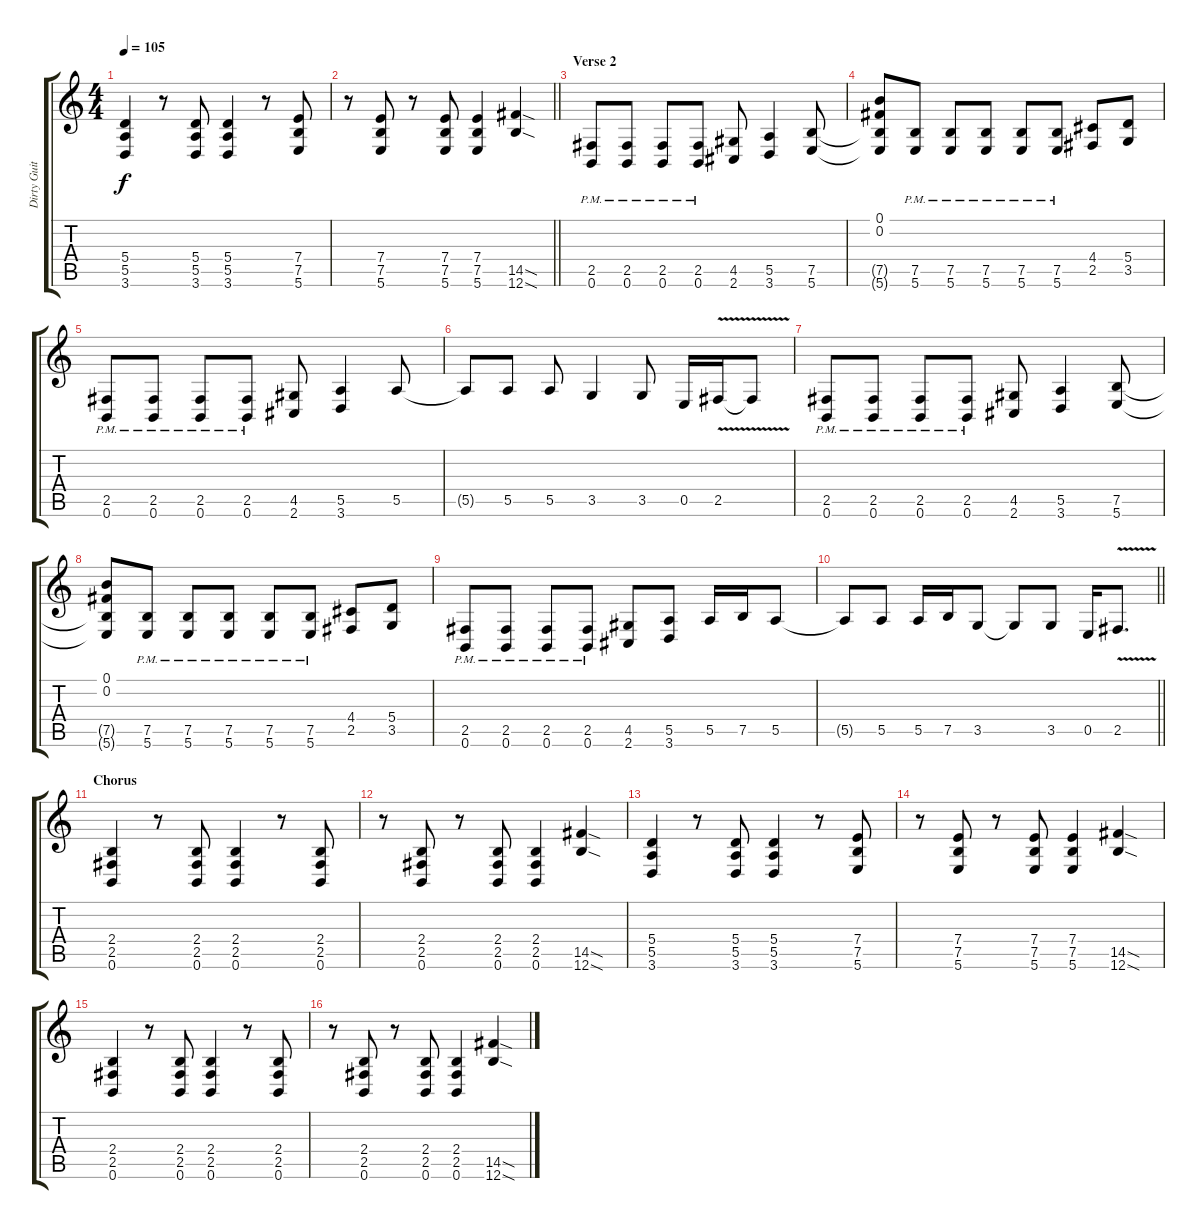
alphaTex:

\track ("Dirty Guitar" "Dirty Guit") {instrument distortionguitar}
\staff {score tabs}
\tuning (B3 Gb3 D3 A2 E2 B1) {hide}
\ts (4 4)
\tempo 105
\clef g2
\ks c
(5.4 5.5 3.6).4{dy f} r.8 (5.4 5.5 3.6).8 (5.4 5.5 3.6).4 r.8 (7.4 7.5 5.6).8 |
\barLineRight lightlight
r.8 (7.4 7.5 5.6).8 r.8 (7.4 7.5 5.6).8 (7.4 7.5 5.6).4 (14.5{sod} 12.6{sod}).4 |
\section ("" "Verse 2")
(2.5{pm} 0.6{pm}).8 (2.5{pm} 0.6{pm}).8 (2.5{pm} 0.6{pm}).8 (2.5{pm} 0.6{pm}).8 (4.5 2.6).8 (5.5 3.6).4 (7.5 5.6).8 |
(0.1 0.2 7.5{t} 5.6{t}).8 (7.5{pm} 5.6{pm}).8 (7.5{pm} 5.6{pm}).8 (7.5{pm} 5.6{pm}).8 (7.5{pm} 5.6{pm}).8 (7.5{pm} 5.6{pm}).8 (4.4 2.5).8 (5.4 3.5).8 |
(2.5{pm} 0.6{pm}).8 (2.5{pm} 0.6{pm}).8 (2.5{pm} 0.6{pm}).8 (2.5{pm} 0.6{pm}).8 (4.5 2.6).8 (5.5 3.6).4 5.5.8 |
5.5{t}.8 5.5.8 5.5.8 3.5.4 3.5.8 0.5.16 2.5{v}.16 2.5{t}.8 |
(2.5{pm} 0.6{pm}).8 (2.5{pm} 0.6{pm}).8 (2.5{pm} 0.6{pm}).8 (2.5{pm} 0.6{pm}).8 (4.5 2.6).8 (5.5 3.6).4 (7.5 5.6).8 |
(0.1 0.2 7.5{t} 5.6{t}).8 (7.5{pm} 5.6{pm}).8 (7.5{pm} 5.6{pm}).8 (7.5{pm} 5.6{pm}).8 (7.5{pm} 5.6{pm}).8 (7.5{pm} 5.6{pm}).8 (4.4 2.5).8 (5.4 3.5).8 |
(2.5{pm} 0.6{pm}).8 (2.5{pm} 0.6{pm}).8 (2.5{pm} 0.6{pm}).8 (2.5{pm} 0.6{pm}).8 (4.5 2.6).8 (5.5 3.6).8 5.5.16 7.5.16 5.5.8 |
\barLineRight lightlight
5.5{t}.8 5.5.8 5.5.16 7.5.16 3.5.8 3.5{t}.8 3.5.8 0.5.16 2.5{v}.8{d} |
\section ("" "Chorus")
(2.4 2.5 0.6).4 r.8 (2.4 2.5 0.6).8 (2.4 2.5 0.6).4 r.8 (2.4 2.5 0.6).8 |
r.8 (2.4 2.5 0.6).8 r.8 (2.4 2.5 0.6).8 (2.4 2.5 0.6).4 (14.5{sod} 12.6{sod}).4 |
(5.4 5.5 3.6).4 r.8 (5.4 5.5 3.6).8 (5.4 5.5 3.6).4 r.8 (7.4 7.5 5.6).8 |
r.8 (7.4 7.5 5.6).8 r.8 (7.4 7.5 5.6).8 (7.4 7.5 5.6).4 (14.5{sod} 12.6{sod}).4 |
(2.4 2.5 0.6).4 r.8 (2.4 2.5 0.6).8 (2.4 2.5 0.6).4 r.8 (2.4 2.5 0.6).8 |
r.8 (2.4 2.5 0.6).8 r.8 (2.4 2.5 0.6).8 (2.4 2.5 0.6).4 (14.5{sod} 12.6{sod}).4
